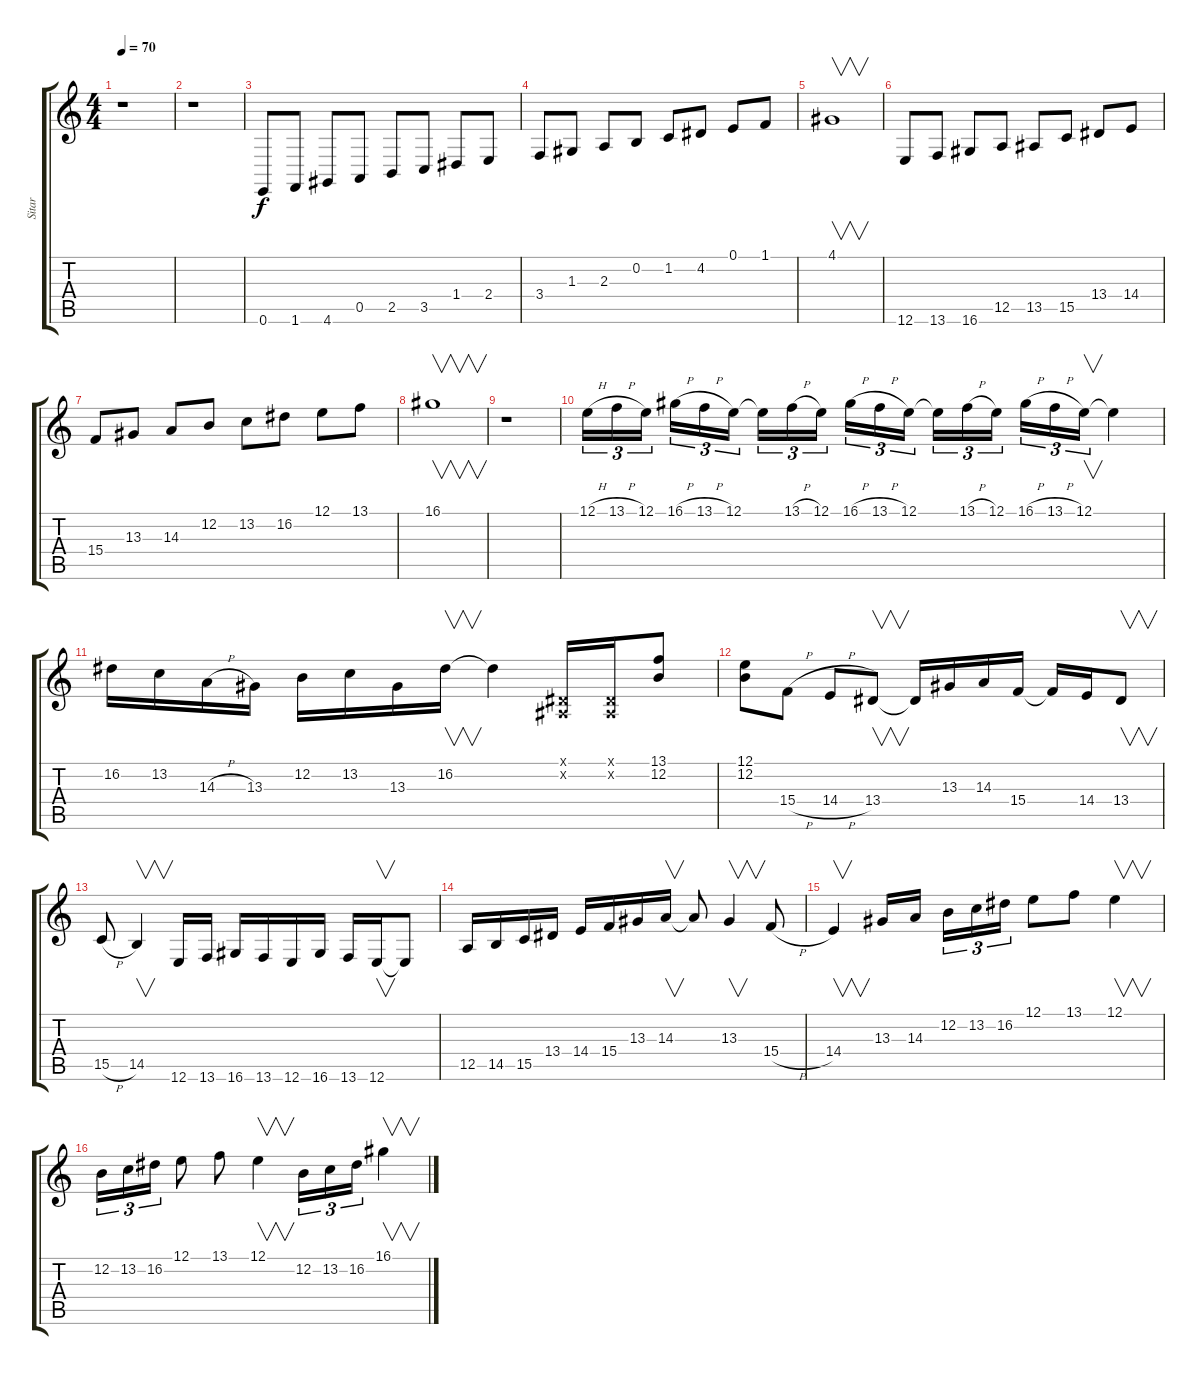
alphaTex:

\track ("Sitar" "Sitar") {instrument sitar}
\staff {score tabs}
\tuning (E4 B3 G3 D3 A2 E2) {hide}
\ts (4 4)
\tempo 70
\clef g2
\ks c
r.1{dy f} |
r.1 |
0.6.8 1.6.8 4.6.8 0.5.8 2.5.8 3.5.8 1.4.8 2.4.8 |
3.4.8 1.3.8 2.3.8 0.2.8 1.2.8 4.2.8 0.1.8 1.1.8 |
4.1.1{v} |
12.6.8 13.6.8 16.6.8 12.5.8 13.5.8 15.5.8 13.4.8 14.4.8 |
15.4.8 13.3.8 14.3.8 12.2.8 13.2.8 16.2.8 12.1.8 13.1.8 |
16.1.1{v} |
r.1 |
12.1{h}.16{tu (3 2)} 13.1{h}.16{tu (3 2)} 12.1.16{tu (3 2)} 16.1{h}.16{tu (3 2)} 13.1{h}.16{tu (3 2)} 12.1.16{tu (3 2)} 12.1{t}.16{tu (3 2)} 13.1{h}.16{tu (3 2)} 12.1.16{tu (3 2)} 16.1{h}.16{tu (3 2)} 13.1{h}.16{tu (3 2)} 12.1.16{tu (3 2)} 12.1{t}.16{tu (3 2)} 13.1{h}.16{tu (3 2)} 12.1.16{tu (3 2)} 16.1{h}.16{tu (3 2)} 13.1{h}.16{tu (3 2)} 12.1.16{v tu (3 2)} 12.1{t}.4 |
16.2.16 13.2.16 14.3{h}.16 13.3.16 12.2.16 13.2.16 13.3.16 16.2.16{v} 16.2{t}.4 (-1.1{x} -1.2{x}).16 (-1.1{x} -1.2{x}).16 (13.1 12.2).8 |
(12.1 12.2).8 15.4{h}.8 14.4{h}.8 13.4.8{v} 13.4{t}.16 13.3.16 14.3.16 15.4.16 15.4{t}.16 14.4.16 13.4.8{v} |
15.5{h}.8 14.5.4{v} 12.6.16 13.6.16 16.6.16 13.6.16 12.6.16 16.6.16 13.6.16 12.6.16{v} 12.6{t}.8 |
12.5.16 14.5.16 15.5.16 13.4.16 14.4.16 15.4.16 13.3.16 14.3.16{v} 14.3{t}.8 13.3.4{v} 15.4{h}.8 |
14.4.4{v} 13.3.16 14.3.16 12.2.16{tu (3 2)} 13.2.16{tu (3 2)} 16.2.16{tu (3 2)} 12.1.8 13.1.8 12.1.4{v} |
12.2.16{tu (3 2)} 13.2.16{tu (3 2)} 16.2.16{tu (3 2)} 12.1.8 13.1.8 12.1.4{v} 12.2.16{tu (3 2)} 13.2.16{tu (3 2)} 16.2.16{tu (3 2)} 16.1.4{v}
